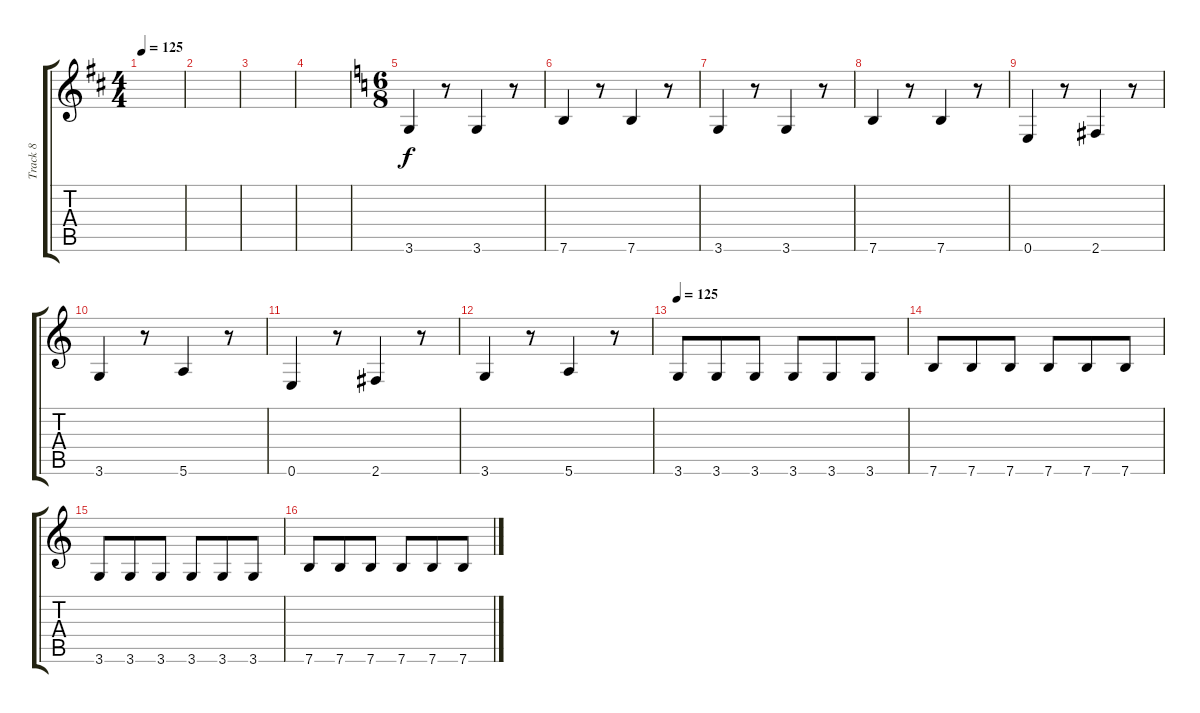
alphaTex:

\track ("Track 8" "Track 8") {instrument acousticguitarsteel}
\staff {score tabs}
\tuning (E4 B3 G3 D3 A2 E2) {hide}
\ts (4 4)
\tempo 125
\clef g2
\ks d
|
|
|
|
\ts (6 8)
\ks c
3.6.4{volume 16 instrument stringensemble1} r.8 3.6.4 r.8 |
7.6.4 r.8 7.6.4 r.8 |
3.6.4{volume 16 instrument stringensemble1} r.8 3.6.4 r.8 |
7.6.4 r.8 7.6.4 r.8 |
0.6.4 r.8 2.6.4 r.8 |
3.6.4 r.8 5.6.4 r.8 |
0.6.4 r.8 2.6.4 r.8 |
3.6.4 r.8 5.6.4 r.8 |
\tempo 125
3.6.8{volume 16 instrument stringensemble1} 3.6.8 3.6.8 3.6.8 3.6.8 3.6.8 |
7.6.8 7.6.8 7.6.8 7.6.8 7.6.8 7.6.8 |
3.6.8 3.6.8 3.6.8 3.6.8 3.6.8 3.6.8 |
7.6.8 7.6.8 7.6.8 7.6.8 7.6.8 7.6.8
